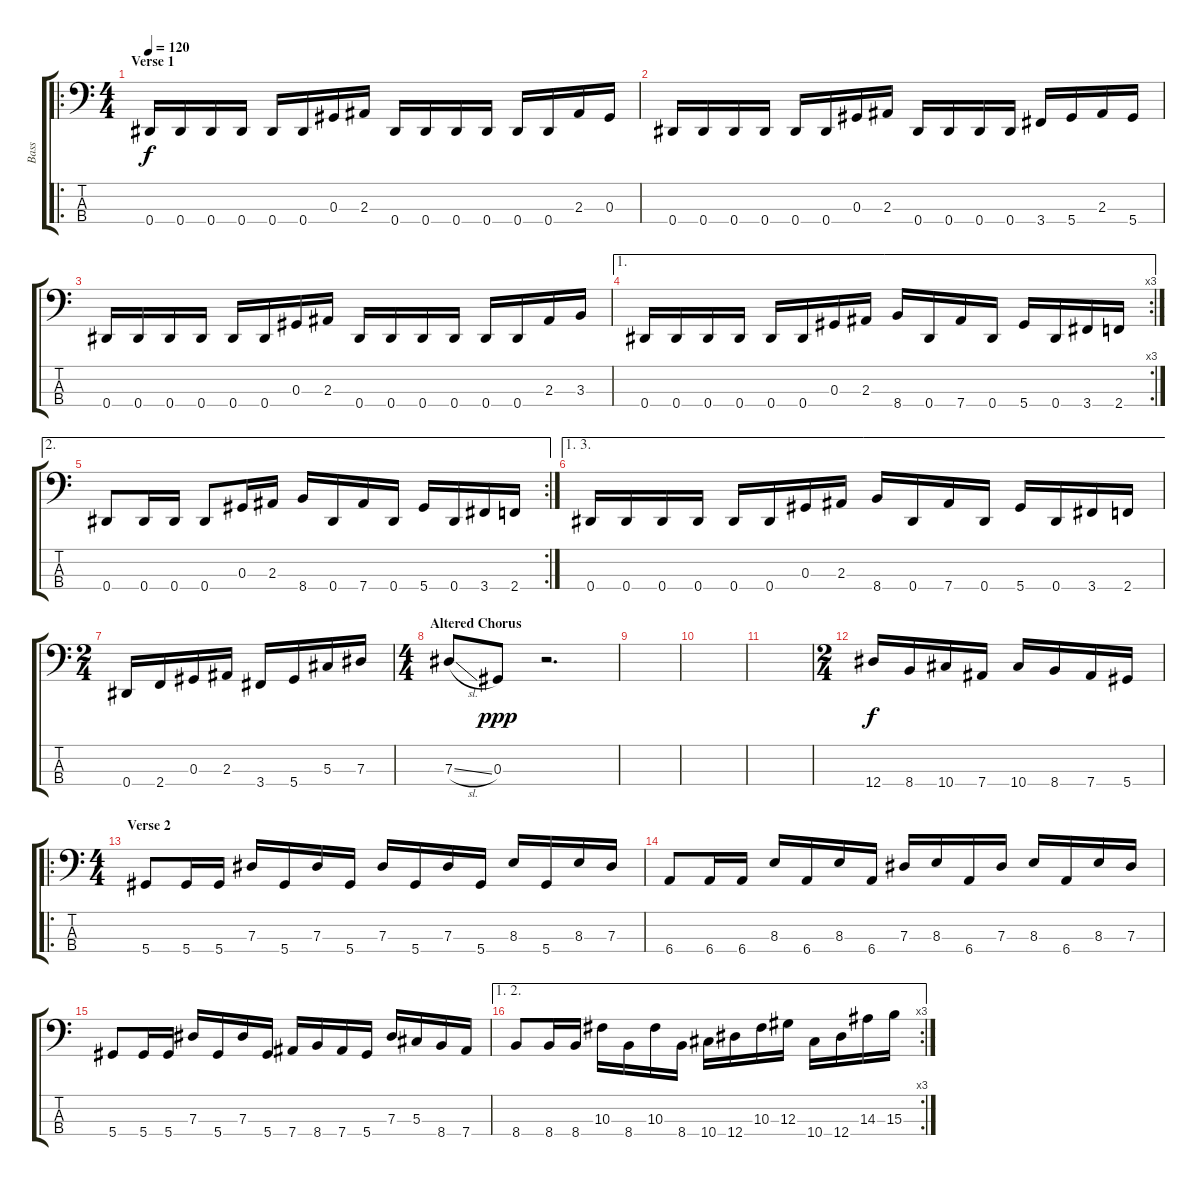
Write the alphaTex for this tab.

\track ("Bass" "Bass") {instrument electricbasspick}
\staff {score tabs}
\tuning (Gb2 Db2 Ab1 Eb1) {hide}
\ro
\ts (4 4)
\section ("" "Verse 1")
\tempo 120
\clef f4
\ks c
0.4.16{dy f} 0.4.16 0.4.16 0.4.16 0.4.16 0.4.16 0.3.16 2.3.16 0.4.16 0.4.16 0.4.16 0.4.16 0.4.16 0.4.16 2.3.16 0.3.16 |
0.4.16 0.4.16 0.4.16 0.4.16 0.4.16 0.4.16 0.3.16 2.3.16 0.4.16 0.4.16 0.4.16 0.4.16 3.4.16 5.4.16 2.3.16 5.4.16 |
0.4.16 0.4.16 0.4.16 0.4.16 0.4.16 0.4.16 0.3.16 2.3.16 0.4.16 0.4.16 0.4.16 0.4.16 0.4.16 0.4.16 2.3.16 3.3.16 |
\ae 1
\rc 3
0.4.16 0.4.16 0.4.16 0.4.16 0.4.16 0.4.16 0.3.16 2.3.16 8.4.16 0.4.16 7.4.16 0.4.16 5.4.16 0.4.16 3.4.16 2.4.16 |
\ae 2
\rc 2
0.4.8 0.4.16 0.4.16 0.4.8 0.3.16 2.3.16 8.4.16 0.4.16 7.4.16 0.4.16 5.4.16 0.4.16 3.4.16 2.4.16 |
\ae (1 3)
0.4.16 0.4.16 0.4.16 0.4.16 0.4.16 0.4.16 0.3.16 2.3.16 8.4.16 0.4.16 7.4.16 0.4.16 5.4.16 0.4.16 3.4.16 2.4.16 |
\ts (2 4)
0.4.16 2.4.16 0.3.16 2.3.16 3.4.16 5.4.16 5.3.16 7.3.16 |
\ts (4 4)
\section ("" "Altered Chorus")
7.3{sl}.8 0.3.8{dy ppp} r.2{d} |
|
|
|
\ts (2 4)
12.4.16{dy f} 8.4.16 10.4.16 7.4.16 10.4.16 8.4.16 7.4.16 5.4.16 |
\ro
\ts (4 4)
\section ("" "Verse 2")
5.4.8 5.4.16 5.4.16 7.3.16 5.4.16 7.3.16 5.4.16 7.3.16 5.4.16 7.3.16 5.4.16 8.3.16 5.4.16 8.3.16 7.3.16 |
6.4.8 6.4.16 6.4.16 8.3.16 6.4.16 8.3.16 6.4.16 7.3.16 8.3.16 6.4.16 7.3.16 8.3.16 6.4.16 8.3.16 7.3.16 |
5.4.8 5.4.16 5.4.16 7.3.16 5.4.16 7.3.16 5.4.16 7.4.16 8.4.16 7.4.16 5.4.16 7.3.16 5.3.16 8.4.16 7.4.16 |
\ae (1 2)
\rc 3
8.4.8 8.4.16 8.4.16 10.3.16 8.4.16 10.3.16 8.4.16 10.4.16 12.4.16 10.3.16 12.3.16 10.4.16 12.4.16 14.3.16 15.3.16
